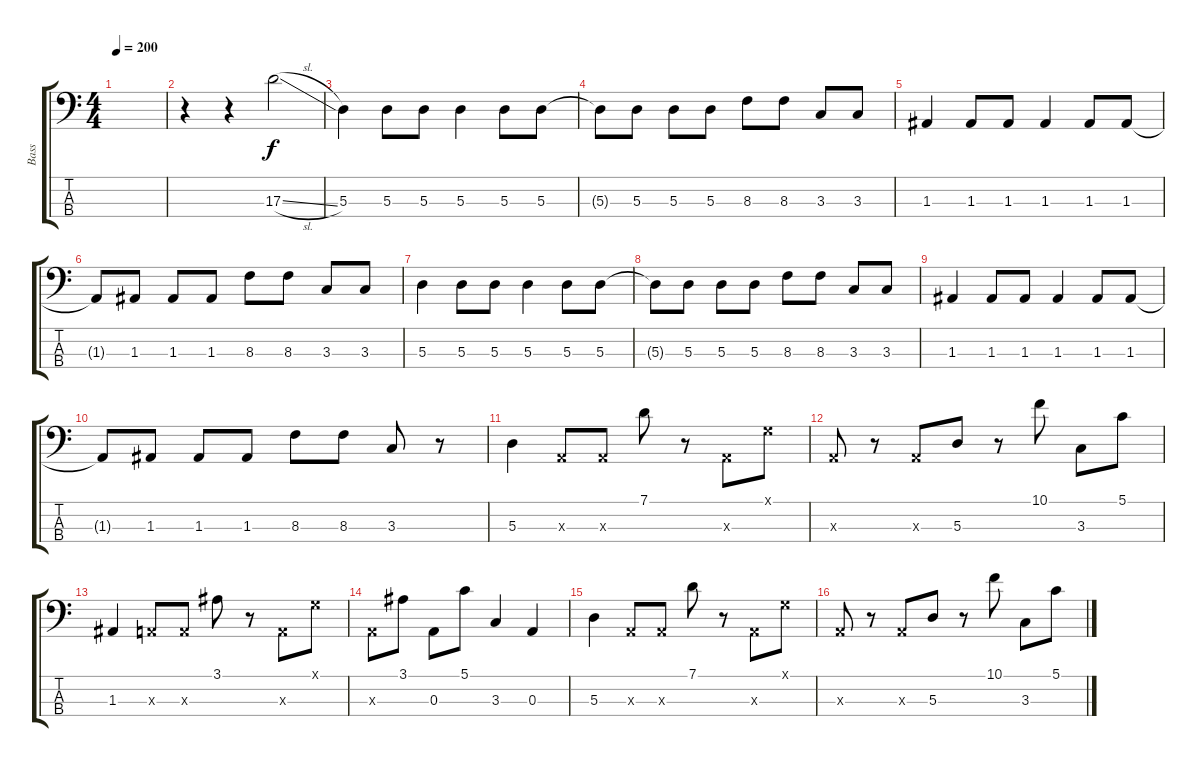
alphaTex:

\track ("Bass" "Bass") {instrument electricbassfinger}
\staff {score tabs}
\tuning (G2 D2 A1 E1) {hide}
\ts (4 4)
\tempo 200
\clef f4
\ks c
|
r.4 r.4 17.3{sl}.2 |
5.3.4 5.3.8 5.3.8 5.3.4 5.3.8 5.3.8 |
5.3{t}.8 5.3.8 5.3.8 5.3.8 8.3.8 8.3.8 3.3.8 3.3.8 |
1.3.4 1.3.8 1.3.8 1.3.4 1.3.8 1.3.8 |
1.3{t}.8 1.3.8 1.3.8 1.3.8 8.3.8 8.3.8 3.3.8 3.3.8 |
5.3.4 5.3.8 5.3.8 5.3.4 5.3.8 5.3.8 |
5.3{t}.8 5.3.8 5.3.8 5.3.8 8.3.8 8.3.8 3.3.8 3.3.8 |
1.3.4 1.3.8 1.3.8 1.3.4 1.3.8 1.3.8 |
1.3{t}.8 1.3.8 1.3.8 1.3.8 8.3.8 8.3.8 3.3.8 r.8 |
5.3.4{volume 16 instrument slapbass1} 0.3{x}.8 0.3{x}.8 7.1.8 r.8 0.3{x}.8 0.1{x}.8 |
0.3{x}.8 r.8 0.3{x}.8 5.3.8 r.8 10.1.8 3.3.8 5.1.8 |
1.3.4 0.3{x}.8 0.3{x}.8 3.1.8 r.8 0.3{x}.8 0.1{x}.8 |
0.3{x}.8 3.1.8 0.3.8 5.1.8 3.3.4 0.3.4 |
5.3.4 0.3{x}.8 0.3{x}.8 7.1.8 r.8 0.3{x}.8 0.1{x}.8 |
0.3{x}.8 r.8 0.3{x}.8 5.3.8 r.8 10.1.8 3.3.8 5.1.8
